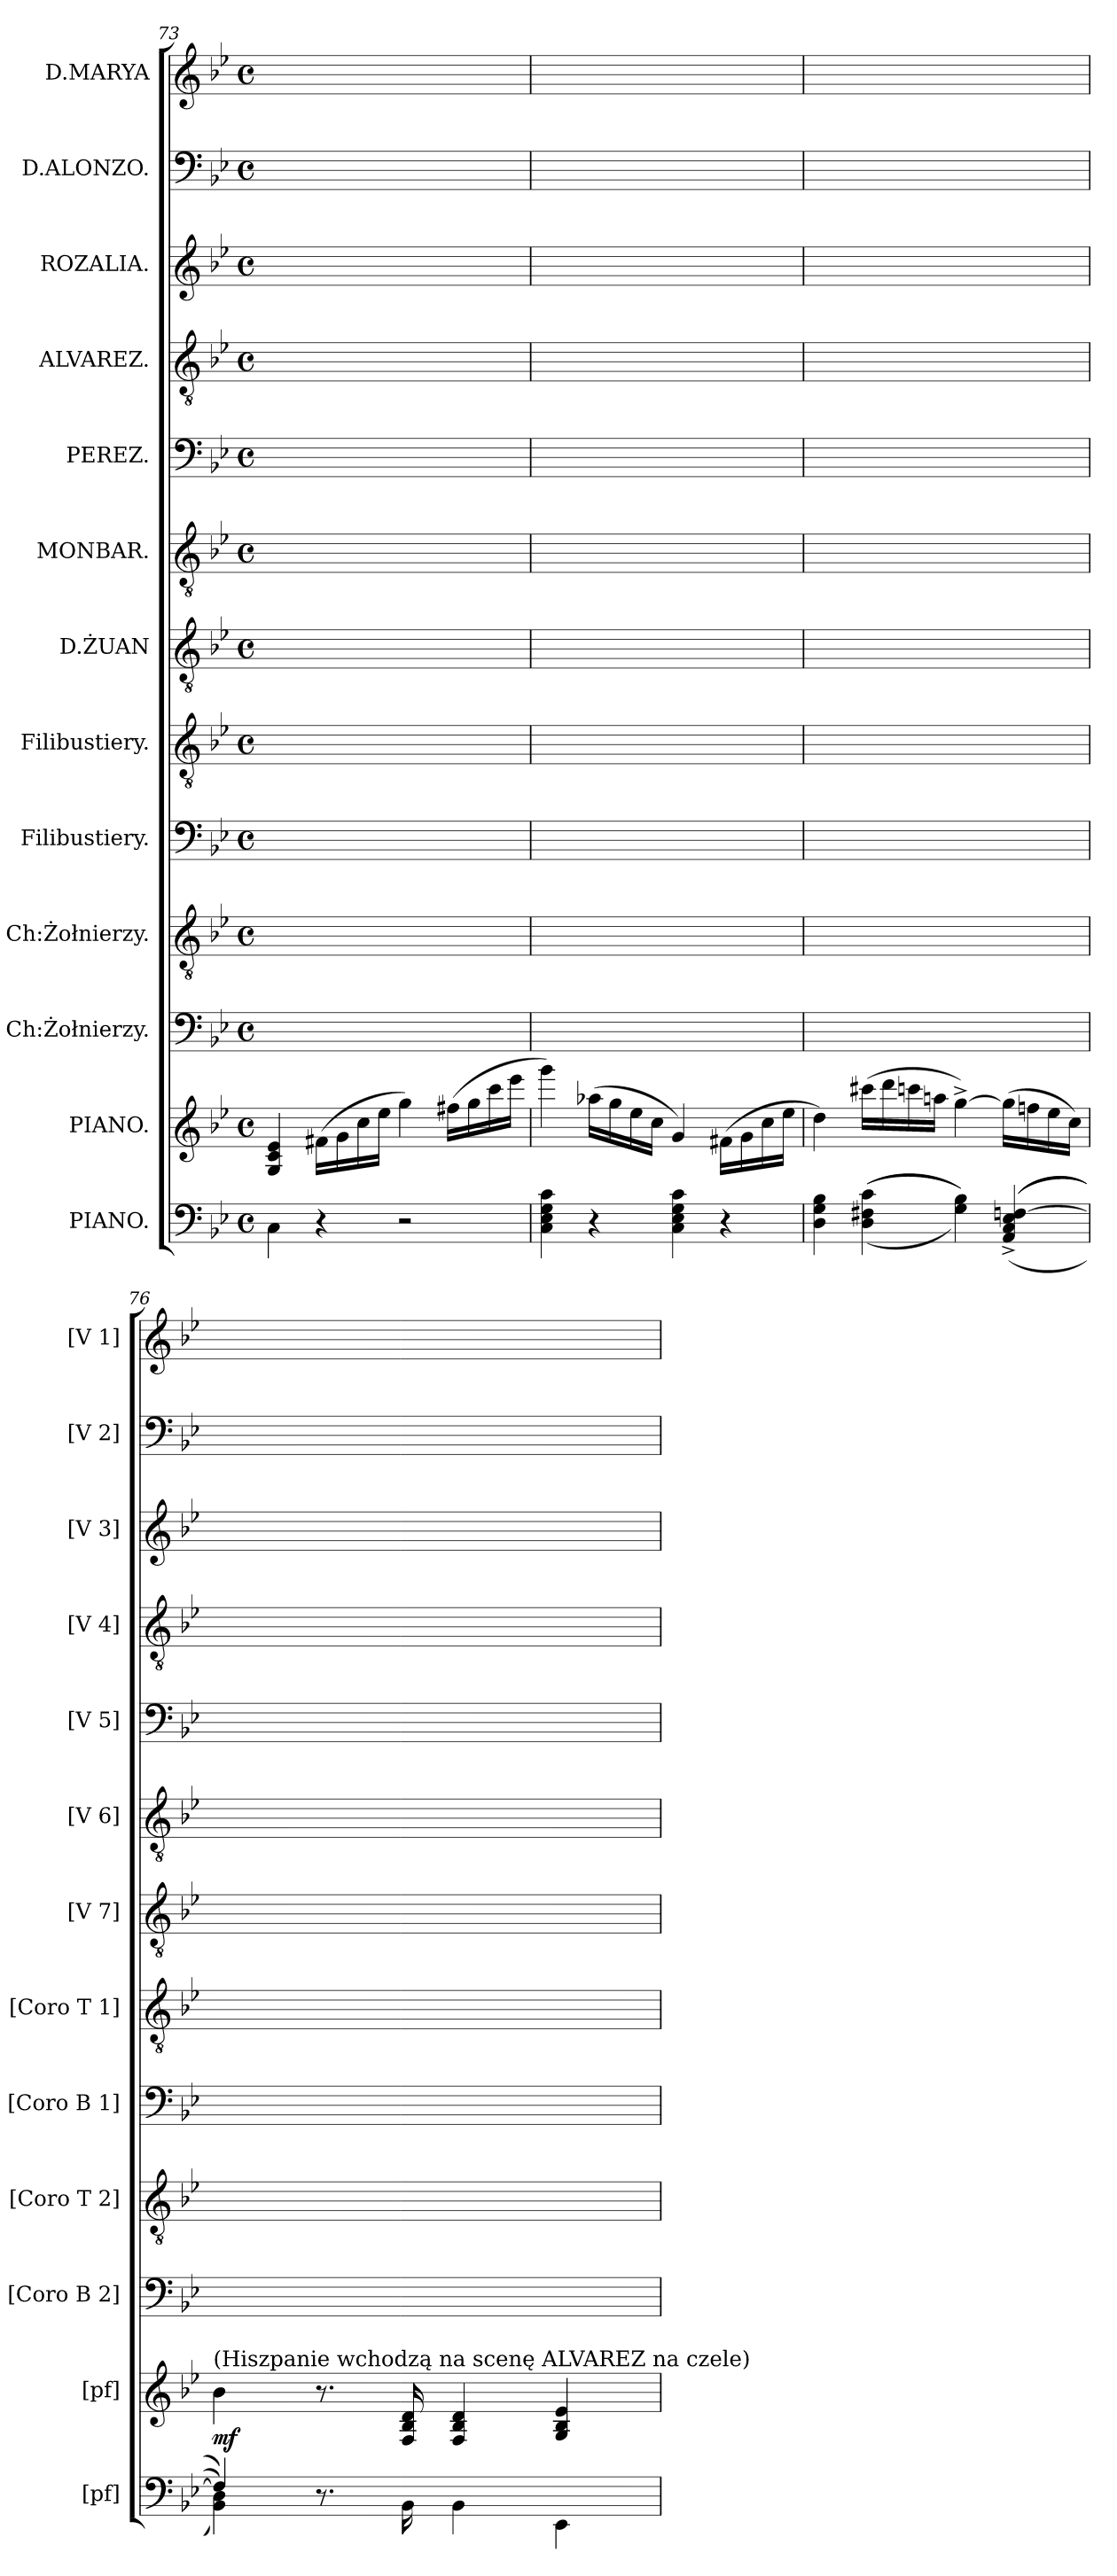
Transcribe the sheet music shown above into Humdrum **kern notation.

**kern	**kern	**dynam	**kern	**kern	**kern	**kern	**kern	**kern	**kern	**kern	**kern	**kern	**kern
*part13	*part12	*part12	*part11	*part10	*part9	*part8	*part7	*part6	*part5	*part4	*part3	*part2	*part1
*staff13	*staff12	*staff12	*staff11	*staff10	*staff9	*staff8	*staff7	*staff6	*staff5	*staff4	*staff3	*staff2	*staff1
*I"PIANO.	*I"PIANO.	*	*I"Ch:Żołnierzy.	*I"Ch:Żołnierzy.	*I"Filibustiery.	*I"Filibustiery.	*I"D.ŻUAN	*I"MONBAR.	*I"PEREZ.	*I"ALVAREZ.	*I"ROZALIA.	*I"D.ALONZO.	*I"D.MARYA
*I'[pf]	*I'[pf]	*	*I'[Coro B 2]	*I'[Coro T 2]	*I'[Coro B 1]	*I'[Coro T 1]	*I'[V 7]	*I'[V 6]	*I'[V 5]	*I'[V 4]	*I'[V 3]	*I'[V 2]	*I'[V 1]
*clefF4	*clefG2	*	*clefF4	*clefGv2	*clefF4	*clefGv2	*clefGv2	*clefGv2	*clefF4	*clefGv2	*clefG2	*clefF4	*clefG2
*k[b-e-]	*k[b-e-]	*	*k[b-e-]	*k[b-e-]	*k[b-e-]	*k[b-e-]	*k[b-e-]	*k[b-e-]	*k[b-e-]	*k[b-e-]	*k[b-e-]	*k[b-e-]	*k[b-e-]
*M4/4	*M4/4	*	*M4/4	*M4/4	*M4/4	*M4/4	*M4/4	*M4/4	*M4/4	*M4/4	*M4/4	*M4/4	*M4/4
*met(c)	*met(c)	*	*met(c)	*met(c)	*met(c)	*met(c)	*met(c)	*met(c)	*met(c)	*met(c)	*met(c)	*met(c)	*met(c)
=73	=73	=73	=73	=73	=73	=73	=73	=73	=73	=73	=73	=73	=73
4C\	4G/ 4c/ 4e-/	.	1ryy	1ryy	1ryy	1ryy	1ryy	1ryy	1ryy	1ryy	1ryy	1ryy	1ryy
4r	(16f#X\LL	.	.	.	.	.	.	.	.	.	.	.	.
.	16g\	.	.	.	.	.	.	.	.	.	.	.	.
.	16cc\	.	.	.	.	.	.	.	.	.	.	.	.
.	16ee-\JJ	.	.	.	.	.	.	.	.	.	.	.	.
2r	4gg\)	.	.	.	.	.	.	.	.	.	.	.	.
.	(16ff#X\LL	.	.	.	.	.	.	.	.	.	.	.	.
.	16gg\	.	.	.	.	.	.	.	.	.	.	.	.
.	16ccc\	.	.	.	.	.	.	.	.	.	.	.	.
.	16eee-\JJ	.	.	.	.	.	.	.	.	.	.	.	.
=74	=74	=74	=74	=74	=74	=74	=74	=74	=74	=74	=74	=74	=74
4C\ 4E-\ 4G\ 4c\	4ggg\)	.	1ryy	1ryy	1ryy	1ryy	1ryy	1ryy	1ryy	1ryy	1ryy	1ryy	1ryy
4r	(16aa-X\LL	.	.	.	.	.	.	.	.	.	.	.	.
.	16gg\	.	.	.	.	.	.	.	.	.	.	.	.
.	16ee-\	.	.	.	.	.	.	.	.	.	.	.	.
.	16cc\JJ	.	.	.	.	.	.	.	.	.	.	.	.
4C\ 4E-\ 4G\ 4c\	4g/)	.	.	.	.	.	.	.	.	.	.	.	.
4r	(16f#X\LL	.	.	.	.	.	.	.	.	.	.	.	.
.	16g\	.	.	.	.	.	.	.	.	.	.	.	.
.	16cc\	.	.	.	.	.	.	.	.	.	.	.	.
.	16ee-\JJ	.	.	.	.	.	.	.	.	.	.	.	.
=75	=75	=75	=75	=75	=75	=75	=75	=75	=75	=75	=75	=75	=75
4D\ 4G\ 4B-\	4dd\)	.	1ryy	1ryy	1ryy	1ryy	1ryy	1ryy	1ryy	1ryy	1ryy	1ryy	1ryy
(>(>(<4D\ 4F#X\ 4c\	(16ccc#X\LL	.	.	.	.	.	.	.	.	.	.	.	.
.	16ddd\	.	.	.	.	.	.	.	.	.	.	.	.
.	16cccn\	.	.	.	.	.	.	.	.	.	.	.	.
.	16aan\JJ	.	.	.	.	.	.	.	.	.	.	.	.
4G\ 4B-\)))	[4gg^<\)	.	.	.	.	.	.	.	.	.	.	.	.
(>(<(<4AA^>/ 4C^>/ 4E-^>/ [4Fn^>/	(16gg\LL]	.	.	.	.	.	.	.	.	.	.	.	.
.	16ffn\	.	.	.	.	.	.	.	.	.	.	.	.
.	16ee-\	.	.	.	.	.	.	.	.	.	.	.	.
.	16cc\JJ)	.	.	.	.	.	.	.	.	.	.	.	.
=76	=76	=76	=76	=76	=76	=76	=76	=76	=76	=76	=76	=76	=76
*^	*	*	*	*	*	*	*	*	*	*	*	*	*
!	!	!LO:TX:a:t=(Hiszpanie wchodzą na scenę ALVAREZ na czele)	!	!	!	!	!	!	!	!	!	!	!	!
4BB-\ 4D\))	4F/])	4b-\	mf	1ryy	1ryy	1ryy	1ryy	1ryy	1ryy	1ryy	1ryy	1ryy	1ryy	1ryy
8.r	2.ryy	8.r	.	.	.	.	.	.	.	.	.	.	.	.
16BB-\	.	16F/ 16B-/ 16d/	.	.	.	.	.	.	.	.	.	.	.	.
4BB-\	.	4F/ 4B-/ 4d/	.	.	.	.	.	.	.	.	.	.	.	.
4EE-\	.	4G/ 4B-/ 4e-/	.	.	.	.	.	.	.	.	.	.	.	.
*v	*v	*	*	*	*	*	*	*	*	*	*	*	*	*
=	=	=	=	=	=	=	=	=	=	=	=	=	=
*-	*-	*-	*-	*-	*-	*-	*-	*-	*-	*-	*-	*-	*-
